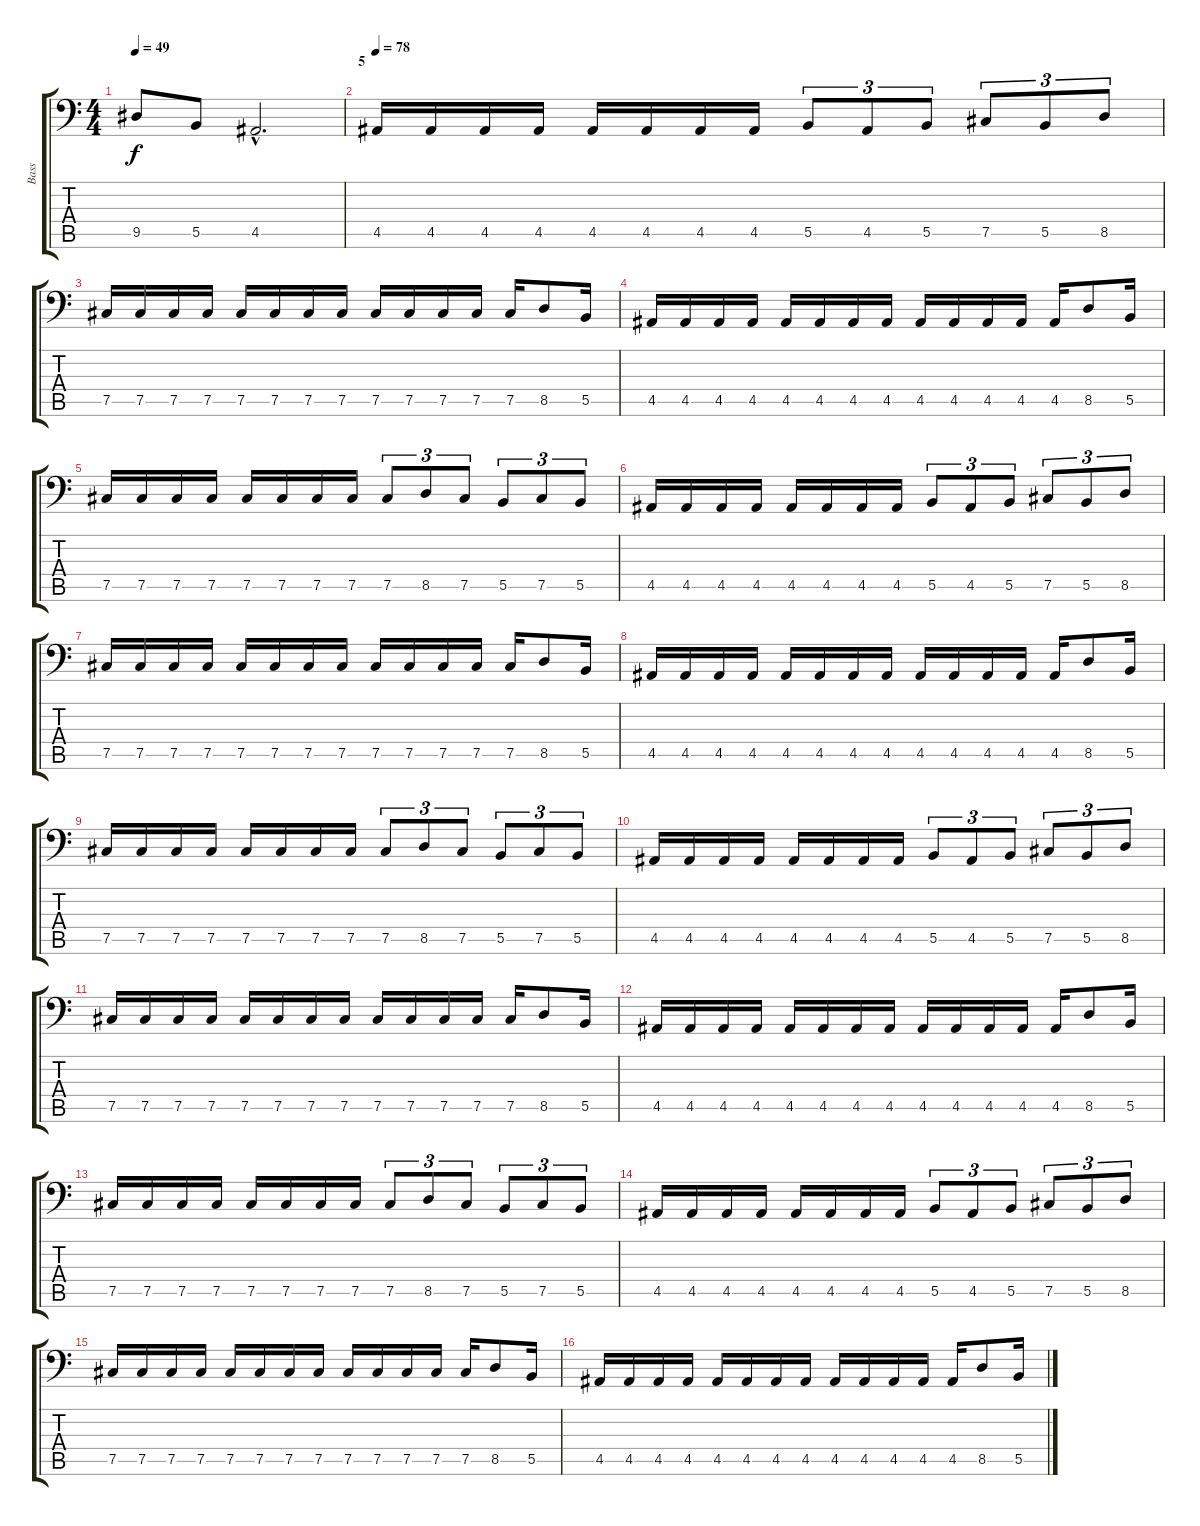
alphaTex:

\track ("Bass" "Bass") {instrument electricbassfinger}
\staff {score tabs}
\tuning (Db3 Ab2 E2 B1 Gb1 Db1) {hide}
\ts (4 4)
\tempo 49
\clef f4
\ks c
9.5.8{dy f} 5.5.8 4.5{hac}.2{d} |
\section ("" "5")
\tempo 78
4.5.16 4.5.16 4.5.16 4.5.16 4.5.16 4.5.16 4.5.16 4.5.16 5.5.8{tu (3 2)} 4.5.8{tu (3 2)} 5.5.8{tu (3 2)} 7.5.8{tu (3 2)} 5.5.8{tu (3 2)} 8.5.8{tu (3 2)} |
7.5.16 7.5.16 7.5.16 7.5.16 7.5.16 7.5.16 7.5.16 7.5.16 7.5.16 7.5.16 7.5.16 7.5.16 7.5.16 8.5.8 5.5.16 |
4.5.16 4.5.16 4.5.16 4.5.16 4.5.16 4.5.16 4.5.16 4.5.16 4.5.16 4.5.16 4.5.16 4.5.16 4.5.16 8.5.8 5.5.16 |
7.5.16 7.5.16 7.5.16 7.5.16 7.5.16 7.5.16 7.5.16 7.5.16 7.5.8{tu (3 2)} 8.5.8{tu (3 2)} 7.5.8{tu (3 2)} 5.5.8{tu (3 2)} 7.5.8{tu (3 2)} 5.5.8{tu (3 2)} |
4.5.16 4.5.16 4.5.16 4.5.16 4.5.16 4.5.16 4.5.16 4.5.16 5.5.8{tu (3 2)} 4.5.8{tu (3 2)} 5.5.8{tu (3 2)} 7.5.8{tu (3 2)} 5.5.8{tu (3 2)} 8.5.8{tu (3 2)} |
7.5.16 7.5.16 7.5.16 7.5.16 7.5.16 7.5.16 7.5.16 7.5.16 7.5.16 7.5.16 7.5.16 7.5.16 7.5.16 8.5.8 5.5.16 |
4.5.16 4.5.16 4.5.16 4.5.16 4.5.16 4.5.16 4.5.16 4.5.16 4.5.16 4.5.16 4.5.16 4.5.16 4.5.16 8.5.8 5.5.16 |
7.5.16 7.5.16 7.5.16 7.5.16 7.5.16 7.5.16 7.5.16 7.5.16 7.5.8{tu (3 2)} 8.5.8{tu (3 2)} 7.5.8{tu (3 2)} 5.5.8{tu (3 2)} 7.5.8{tu (3 2)} 5.5.8{tu (3 2)} |
4.5.16 4.5.16 4.5.16 4.5.16 4.5.16 4.5.16 4.5.16 4.5.16 5.5.8{tu (3 2)} 4.5.8{tu (3 2)} 5.5.8{tu (3 2)} 7.5.8{tu (3 2)} 5.5.8{tu (3 2)} 8.5.8{tu (3 2)} |
7.5.16 7.5.16 7.5.16 7.5.16 7.5.16 7.5.16 7.5.16 7.5.16 7.5.16 7.5.16 7.5.16 7.5.16 7.5.16 8.5.8 5.5.16 |
4.5.16 4.5.16 4.5.16 4.5.16 4.5.16 4.5.16 4.5.16 4.5.16 4.5.16 4.5.16 4.5.16 4.5.16 4.5.16 8.5.8 5.5.16 |
7.5.16 7.5.16 7.5.16 7.5.16 7.5.16 7.5.16 7.5.16 7.5.16 7.5.8{tu (3 2)} 8.5.8{tu (3 2)} 7.5.8{tu (3 2)} 5.5.8{tu (3 2)} 7.5.8{tu (3 2)} 5.5.8{tu (3 2)} |
4.5.16 4.5.16 4.5.16 4.5.16 4.5.16 4.5.16 4.5.16 4.5.16 5.5.8{tu (3 2)} 4.5.8{tu (3 2)} 5.5.8{tu (3 2)} 7.5.8{tu (3 2)} 5.5.8{tu (3 2)} 8.5.8{tu (3 2)} |
7.5.16 7.5.16 7.5.16 7.5.16 7.5.16 7.5.16 7.5.16 7.5.16 7.5.16 7.5.16 7.5.16 7.5.16 7.5.16 8.5.8 5.5.16 |
4.5.16 4.5.16 4.5.16 4.5.16 4.5.16 4.5.16 4.5.16 4.5.16 4.5.16 4.5.16 4.5.16 4.5.16 4.5.16 8.5.8 5.5.16
